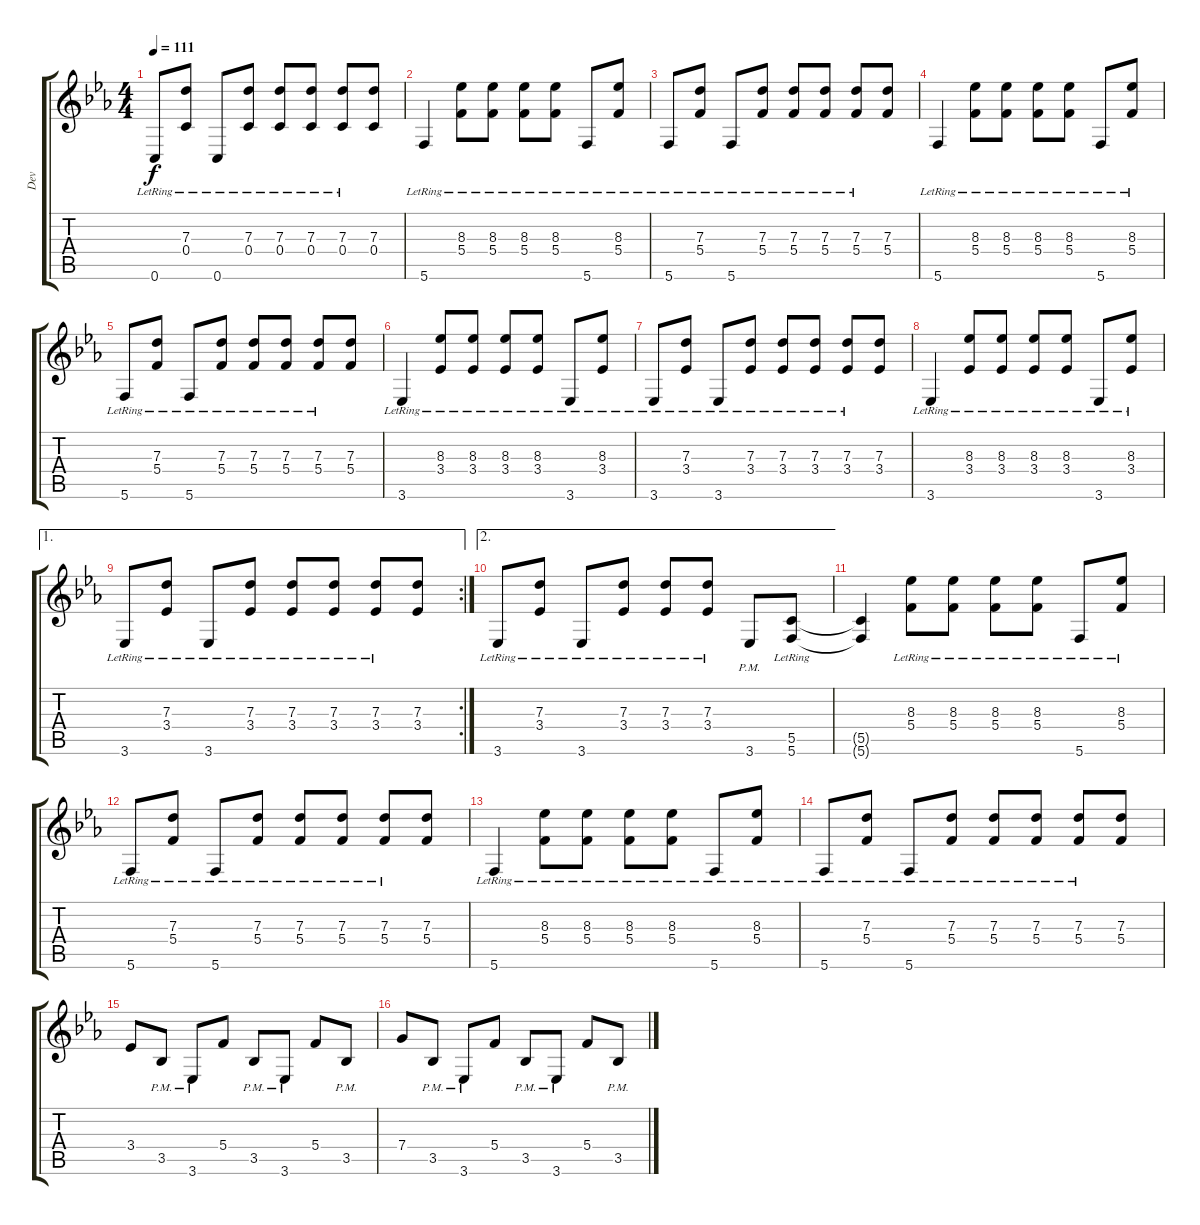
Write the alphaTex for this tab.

\track ("Dev" "Dev") {instrument distortionguitar}
\staff {score tabs}
\tuning (E4 C4 G3 C3 G2 C2) {hide}
\ts (4 4)
\tempo 111
\clef g2
\ks eb
0.6{lr}.8{dy f} (7.3{lr} 0.4{lr}).8 0.6{lr}.8 (7.3{lr} 0.4{lr}).8 (7.3{lr} 0.4{lr}).8 (7.3{lr} 0.4{lr}).8 (7.3{lr} 0.4{lr}).8 (7.3 0.4).8 |
5.6{lr}.4 (8.3{lr} 5.4{lr}).8 (8.3{lr} 5.4{lr}).8 (8.3{lr} 5.4{lr}).8 (8.3{lr} 5.4{lr}).8 5.6{lr}.8 (8.3{lr} 5.4{lr}).8 |
5.6{lr}.8 (7.3{lr} 5.4{lr}).8 5.6{lr}.8 (7.3{lr} 5.4{lr}).8 (7.3{lr} 5.4{lr}).8 (7.3{lr} 5.4{lr}).8 (7.3{lr} 5.4{lr}).8 (7.3 5.4).8 |
5.6{lr}.4 (8.3{lr} 5.4{lr}).8 (8.3{lr} 5.4{lr}).8 (8.3{lr} 5.4{lr}).8 (8.3{lr} 5.4{lr}).8 5.6{lr}.8 (8.3{lr} 5.4{lr}).8 |
5.6{lr}.8 (7.3{lr} 5.4{lr}).8 5.6{lr}.8 (7.3{lr} 5.4{lr}).8 (7.3{lr} 5.4{lr}).8 (7.3{lr} 5.4{lr}).8 (7.3{lr} 5.4{lr}).8 (7.3 5.4).8 |
3.6{lr}.4 (8.3{lr} 3.4{lr}).8 (8.3{lr} 3.4{lr}).8 (8.3{lr} 3.4{lr}).8 (8.3{lr} 3.4{lr}).8 3.6{lr}.8 (8.3{lr} 3.4{lr}).8 |
3.6{lr}.8 (7.3{lr} 3.4{lr}).8 3.6{lr}.8 (7.3{lr} 3.4{lr}).8 (7.3{lr} 3.4{lr}).8 (7.3{lr} 3.4{lr}).8 (7.3{lr} 3.4{lr}).8 (7.3 3.4).8 |
3.6{lr}.4 (8.3{lr} 3.4{lr}).8 (8.3{lr} 3.4{lr}).8 (8.3{lr} 3.4{lr}).8 (8.3{lr} 3.4{lr}).8 3.6{lr}.8 (8.3{lr} 3.4{lr}).8 |
\ae 1
\rc 2
3.6{lr}.8 (7.3{lr} 3.4{lr}).8 3.6{lr}.8 (7.3{lr} 3.4{lr}).8 (7.3{lr} 3.4{lr}).8 (7.3{lr} 3.4{lr}).8 (7.3{lr} 3.4{lr}).8 (7.3 3.4).8 |
\ae 2
3.6{lr}.8 (7.3{lr} 3.4{lr}).8 3.6{lr}.8 (7.3{lr} 3.4{lr}).8 (7.3{lr} 3.4{lr}).8 (7.3{lr} 3.4{lr}).8 3.6{pm}.8 (5.5{lr} 5.6{lr}).8 |
(5.5{t} 5.6{t}).4 (8.3{lr} 5.4{lr}).8 (8.3{lr} 5.4{lr}).8 (8.3{lr} 5.4{lr}).8 (8.3{lr} 5.4{lr}).8 5.6{lr}.8 (8.3{lr} 5.4{lr}).8 |
5.6{lr}.8 (7.3{lr} 5.4{lr}).8 5.6{lr}.8 (7.3{lr} 5.4{lr}).8 (7.3{lr} 5.4{lr}).8 (7.3{lr} 5.4{lr}).8 (7.3{lr} 5.4{lr}).8 (7.3 5.4).8 |
5.6{lr}.4 (8.3{lr} 5.4{lr}).8 (8.3{lr} 5.4{lr}).8 (8.3{lr} 5.4{lr}).8 (8.3{lr} 5.4{lr}).8 5.6{lr}.8 (8.3{lr} 5.4{lr}).8 |
5.6{lr}.8 (7.3{lr} 5.4{lr}).8 5.6{lr}.8 (7.3{lr} 5.4{lr}).8 (7.3{lr} 5.4{lr}).8 (7.3{lr} 5.4{lr}).8 (7.3{lr} 5.4{lr}).8 (7.3 5.4).8 |
3.4.8 3.5{pm}.8 3.6{pm}.8 5.4.8 3.5{pm}.8 3.6{pm}.8 5.4.8 3.5{pm}.8 |
7.4.8 3.5{pm}.8 3.6{pm}.8 5.4.8 3.5{pm}.8 3.6{pm}.8 5.4.8 3.5{pm}.8
